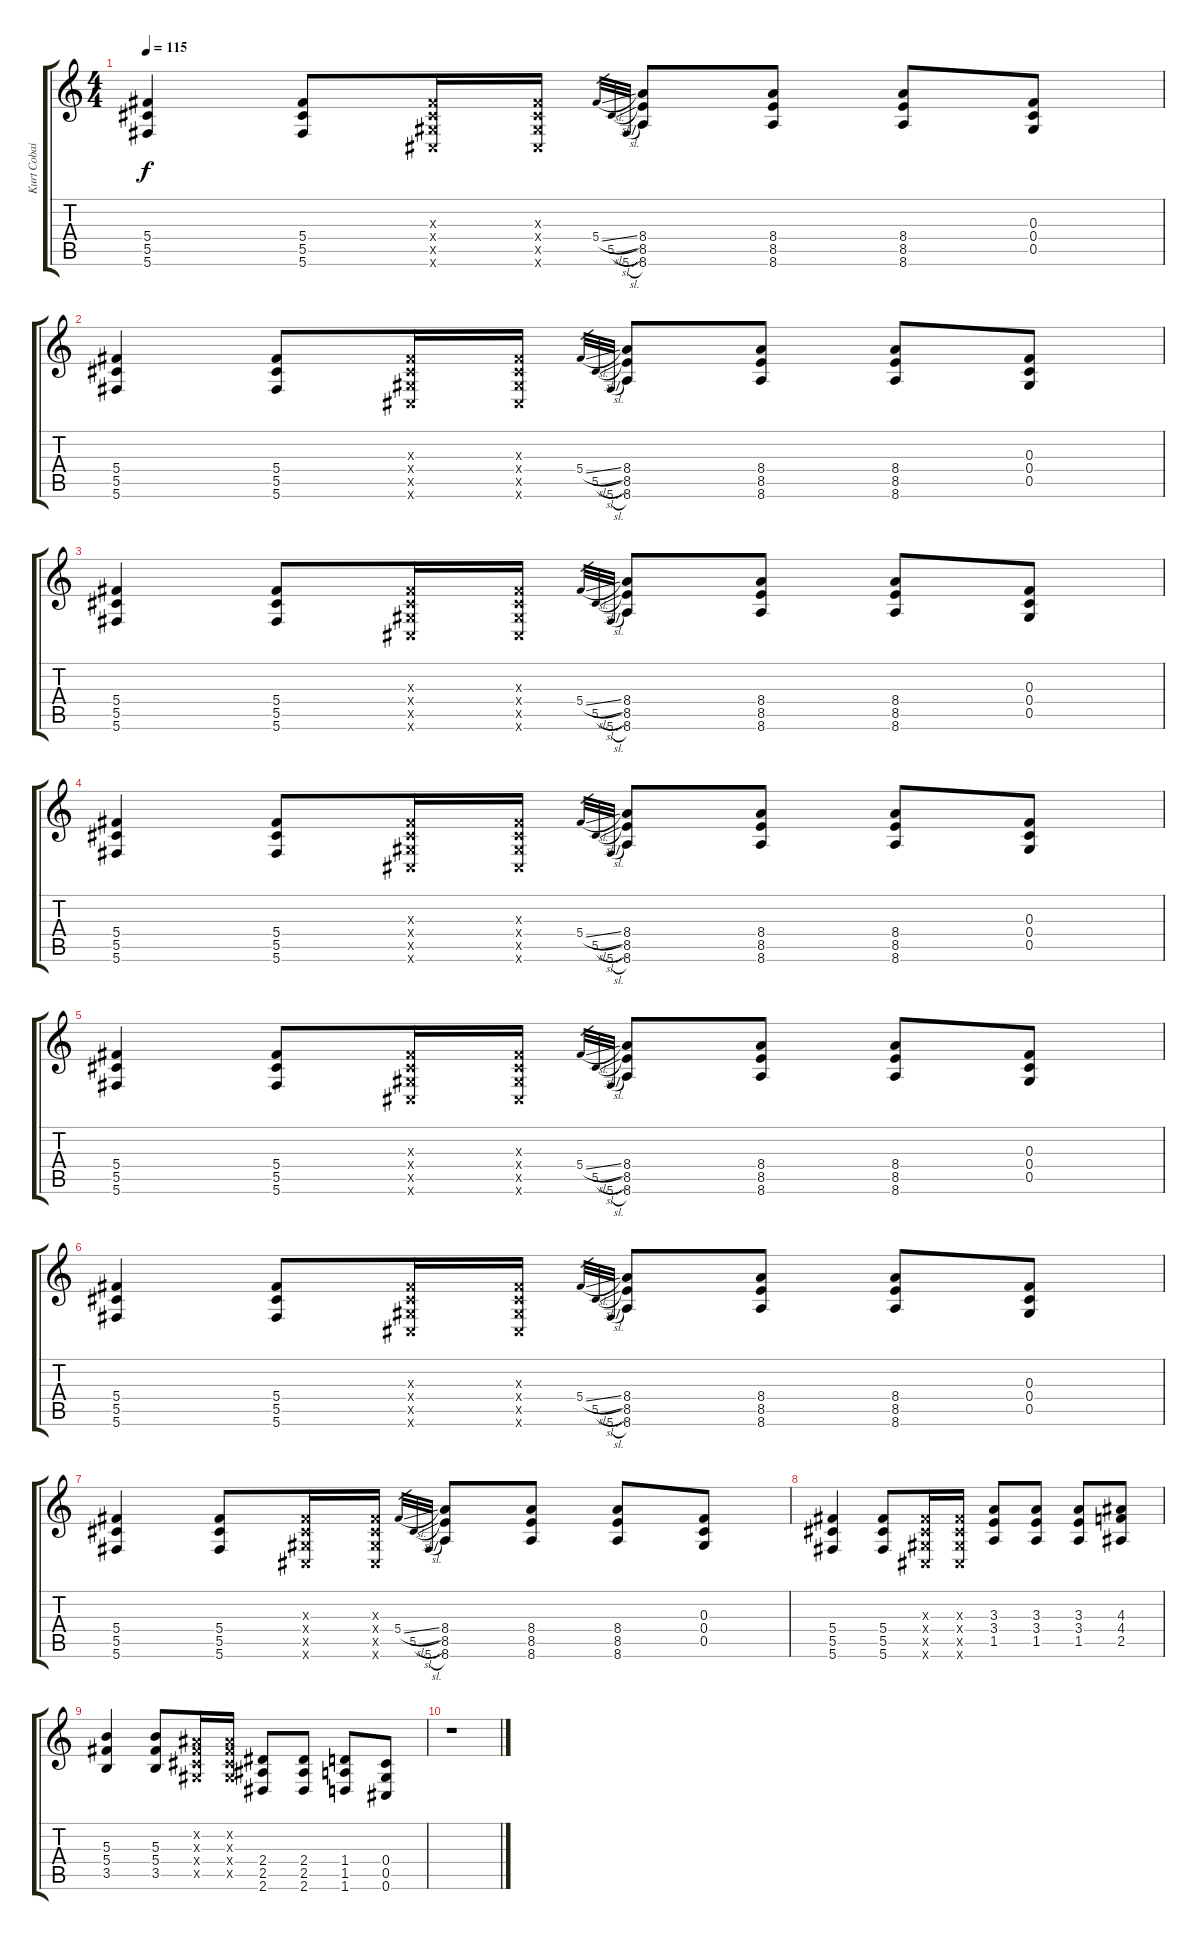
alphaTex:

\track ("Kurt Cobain - Guitar II" "Kurt Cobai") {instrument distortionguitar}
\staff {score tabs}
\tuning (Eb4 Bb3 Gb3 Db3 Ab2 Db2) {hide}
\ts (4 4)
\tempo 115
\clef g2
\ks c
(5.4 5.5 5.6).4{dy f} (5.4 5.5 5.6).8 (0.3{x} 0.4{x} 0.5{x} 0.6{x}).16 (0.3{x} 0.4{x} 0.5{x} 0.6{x}).16 5.4{sl}.32{gr} 5.5{sl}.32{gr} 5.6{sl}.32{gr} (8.4 8.5 8.6).8 (8.4 8.5 8.6).8 (8.4 8.5 8.6).8 (0.3 0.4 0.5).8 |
(5.4 5.5 5.6).4 (5.4 5.5 5.6).8 (0.3{x} 0.4{x} 0.5{x} 0.6{x}).16 (0.3{x} 0.4{x} 0.5{x} 0.6{x}).16 5.4{sl}.32{gr} 5.5{sl}.32{gr} 5.6{sl}.32{gr} (8.4 8.5 8.6).8 (8.4 8.5 8.6).8 (8.4 8.5 8.6).8 (0.3 0.4 0.5).8 |
(5.4 5.5 5.6).4 (5.4 5.5 5.6).8 (0.3{x} 0.4{x} 0.5{x} 0.6{x}).16 (0.3{x} 0.4{x} 0.5{x} 0.6{x}).16 5.4{sl}.32{gr} 5.5{sl}.32{gr} 5.6{sl}.32{gr} (8.4 8.5 8.6).8 (8.4 8.5 8.6).8 (8.4 8.5 8.6).8 (0.3 0.4 0.5).8 |
(5.4 5.5 5.6).4 (5.4 5.5 5.6).8 (0.3{x} 0.4{x} 0.5{x} 0.6{x}).16 (0.3{x} 0.4{x} 0.5{x} 0.6{x}).16 5.4{sl}.32{gr} 5.5{sl}.32{gr} 5.6{sl}.32{gr} (8.4 8.5 8.6).8 (8.4 8.5 8.6).8 (8.4 8.5 8.6).8 (0.3 0.4 0.5).8 |
(5.4 5.5 5.6).4 (5.4 5.5 5.6).8 (0.3{x} 0.4{x} 0.5{x} 0.6{x}).16 (0.3{x} 0.4{x} 0.5{x} 0.6{x}).16 5.4{sl}.32{gr} 5.5{sl}.32{gr} 5.6{sl}.32{gr} (8.4 8.5 8.6).8 (8.4 8.5 8.6).8 (8.4 8.5 8.6).8 (0.3 0.4 0.5).8 |
(5.4 5.5 5.6).4 (5.4 5.5 5.6).8 (0.3{x} 0.4{x} 0.5{x} 0.6{x}).16 (0.3{x} 0.4{x} 0.5{x} 0.6{x}).16 5.4{sl}.32{gr} 5.5{sl}.32{gr} 5.6{sl}.32{gr} (8.4 8.5 8.6).8 (8.4 8.5 8.6).8 (8.4 8.5 8.6).8 (0.3 0.4 0.5).8 |
(5.4 5.5 5.6).4 (5.4 5.5 5.6).8 (0.3{x} 0.4{x} 0.5{x} 0.6{x}).16 (0.3{x} 0.4{x} 0.5{x} 0.6{x}).16 5.4{sl}.32{gr} 5.5{sl}.32{gr} 5.6{sl}.32{gr} (8.4 8.5 8.6).8 (8.4 8.5 8.6).8 (8.4 8.5 8.6).8 (0.3 0.4 0.5).8 |
(5.4 5.5 5.6).4 (5.4 5.5 5.6).8 (0.3{x} 0.4{x} 0.5{x} 0.6{x}).16 (0.3{x} 0.4{x} 0.5{x} 0.6{x}).16 (3.3 3.4 1.5).8 (3.3 3.4 1.5).8 (3.3 3.4 1.5).8 (4.3 4.4 2.5).8 |
(5.3 5.4 3.5).4 (5.3 5.4 3.5).8 (0.2{x} 0.3{x} 0.4{x} 0.5{x}).16 (0.2{x} 0.3{x} 0.4{x} 0.5{x}).16 (2.4 2.5 2.6).8 (2.4 2.5 2.6).8 (1.4 1.5 1.6).8 (0.4 0.5 0.6).8 |
r.1
